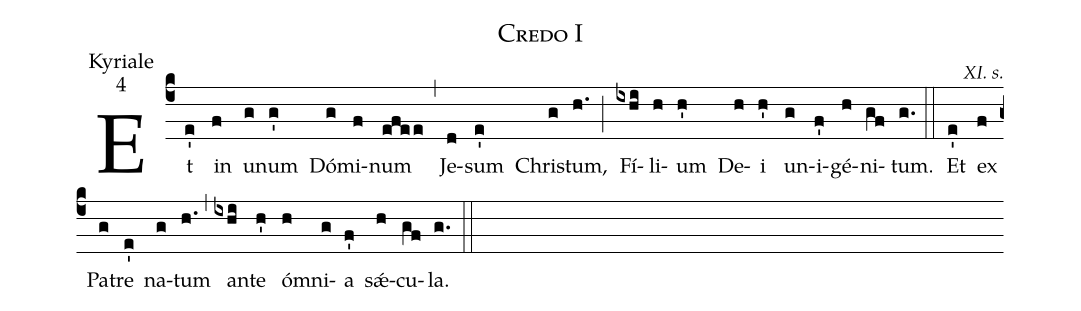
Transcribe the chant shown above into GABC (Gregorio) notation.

name:Credo I;
office-part:Kyriale;
mode:4;
commentary:XI. s.;
%%
(c4) Et(e') in(f) u(g)num(g') Dó(g)mi(f)num(efee) (,) Je(d)sum(e') Chri(g)stum,(h.) (;) Fí(ixhi)li(h)um(h') De(h)i(h') un(g)i(f')gé(h)ni(gf)tum.(g.) (::) Et(e') ex(f) Pa(g)tre(e') na(g)tum(h.) (,) an(ixhi)te(h') óm(h)ni(g)a(f') sǽ(h)cu(gf)la.(g.) (::)
